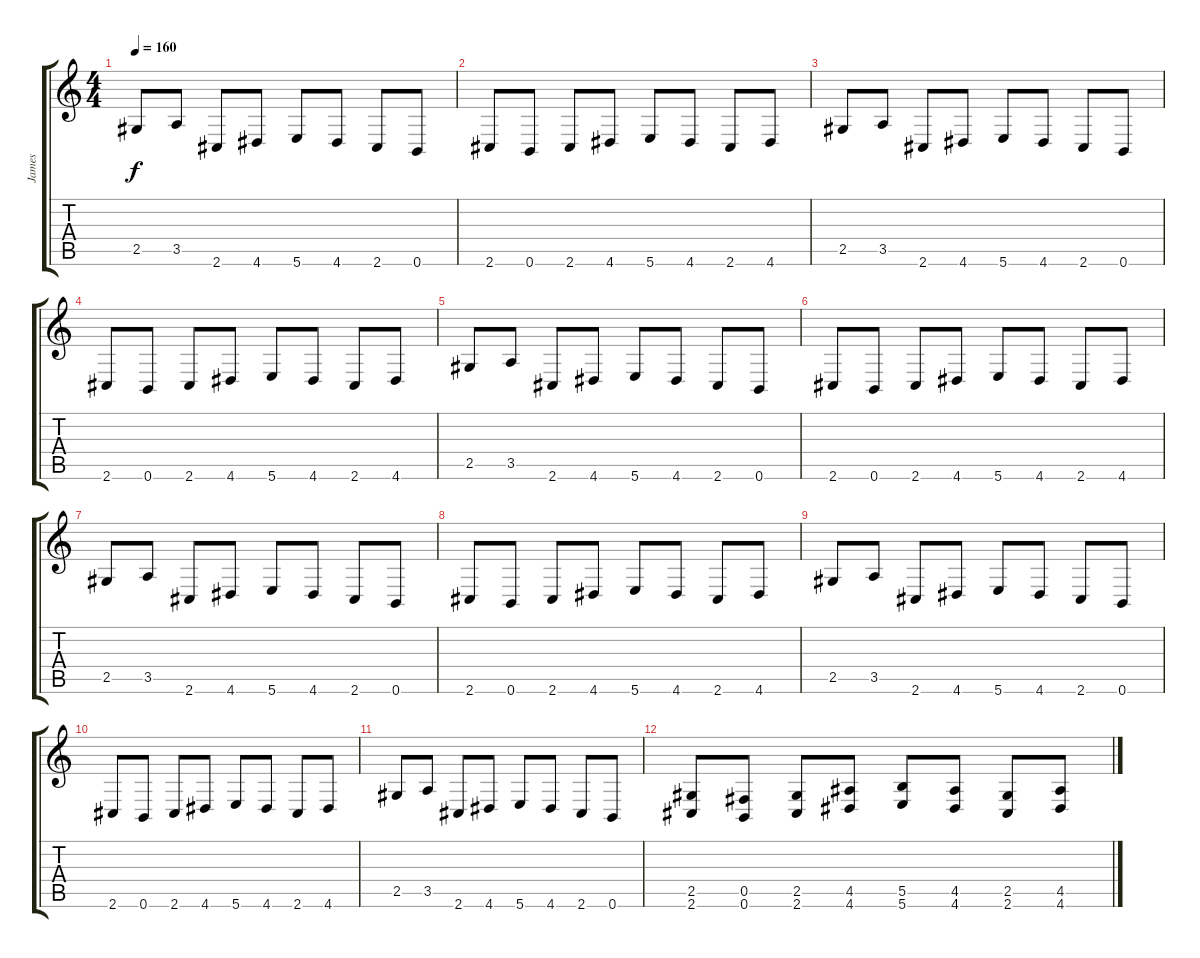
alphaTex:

\track ("James" "James") {instrument distortionguitar}
\staff {score tabs}
\tuning (Db4 Ab3 E3 B2 Gb2 B1) {hide}
\ts (4 4)
\tempo 160
\clef g2
\ks c
2.5.8{dy f} 3.5.8 2.6.8 4.6.8 5.6.8 4.6.8 2.6.8 0.6.8 |
2.6.8 0.6.8 2.6.8 4.6.8 5.6.8 4.6.8 2.6.8 4.6.8 |
2.5.8 3.5.8 2.6.8 4.6.8 5.6.8 4.6.8 2.6.8 0.6.8 |
2.6.8 0.6.8 2.6.8 4.6.8 5.6.8 4.6.8 2.6.8 4.6.8 |
2.5.8 3.5.8 2.6.8 4.6.8 5.6.8 4.6.8 2.6.8 0.6.8 |
2.6.8 0.6.8 2.6.8 4.6.8 5.6.8 4.6.8 2.6.8 4.6.8 |
2.5.8 3.5.8 2.6.8 4.6.8 5.6.8 4.6.8 2.6.8 0.6.8 |
2.6.8 0.6.8 2.6.8 4.6.8 5.6.8 4.6.8 2.6.8 4.6.8 |
2.5.8 3.5.8 2.6.8 4.6.8 5.6.8 4.6.8 2.6.8 0.6.8 |
2.6.8 0.6.8 2.6.8 4.6.8 5.6.8 4.6.8 2.6.8 4.6.8 |
2.5.8 3.5.8 2.6.8 4.6.8 5.6.8 4.6.8 2.6.8 0.6.8 |
(2.5 2.6).8 (0.5 0.6).8 (2.5 2.6).8 (4.5 4.6).8 (5.5 5.6).8 (4.5 4.6).8 (2.5 2.6).8 (4.5 4.6).8
